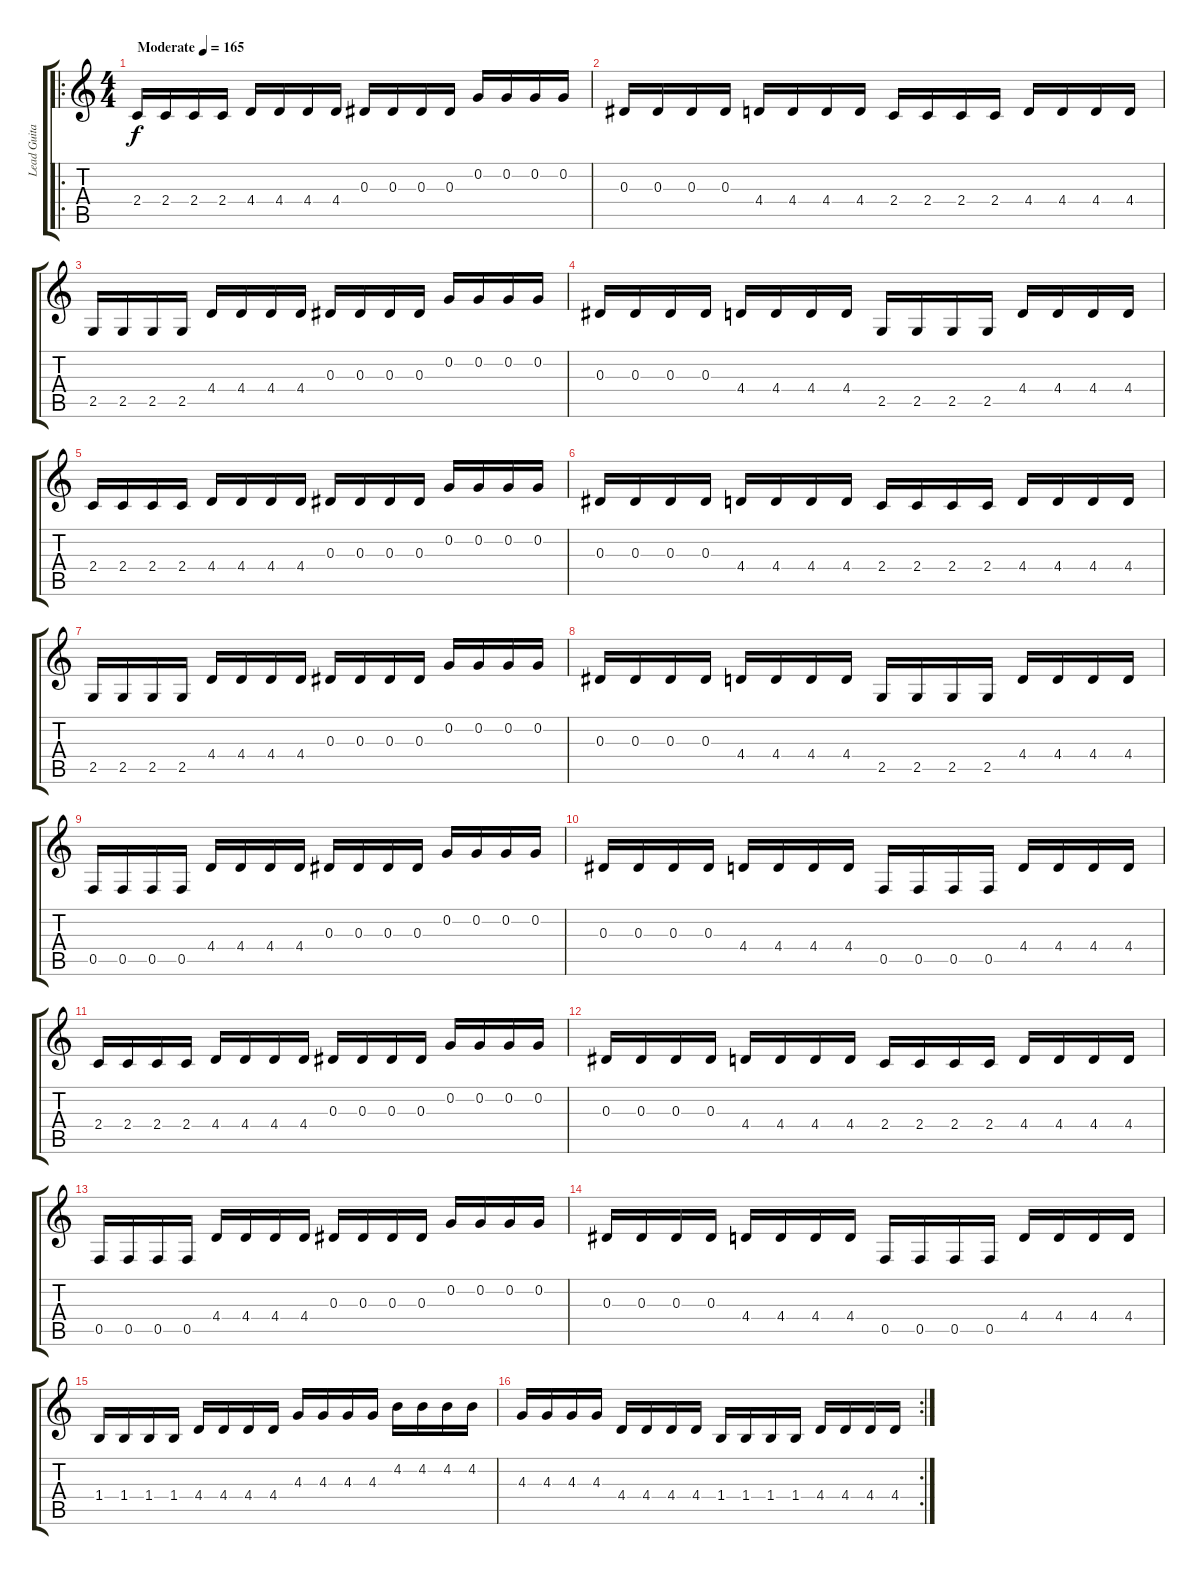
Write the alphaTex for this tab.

\track ("Lead Guitar" "Lead Guita") {instrument distortionguitar}
\staff {score tabs}
\tuning (C4 G3 Eb3 Bb2 F2 C2) {hide}
\ro
\ts (4 4)
\tempo (165 "Moderate")
\clef g2
\ks c
2.4.16{dy f instrument distortionguitar} 2.4.16 2.4.16 2.4.16 4.4.16 4.4.16 4.4.16 4.4.16 0.3.16 0.3.16 0.3.16 0.3.16 0.2.16 0.2.16 0.2.16 0.2.16 |
0.3.16 0.3.16 0.3.16 0.3.16 4.4.16 4.4.16 4.4.16 4.4.16 2.4.16 2.4.16 2.4.16 2.4.16 4.4.16 4.4.16 4.4.16 4.4.16 |
2.5.16 2.5.16 2.5.16 2.5.16 4.4.16 4.4.16 4.4.16 4.4.16 0.3.16 0.3.16 0.3.16 0.3.16 0.2.16 0.2.16 0.2.16 0.2.16 |
0.3.16 0.3.16 0.3.16 0.3.16 4.4.16 4.4.16 4.4.16 4.4.16 2.5.16 2.5.16 2.5.16 2.5.16 4.4.16 4.4.16 4.4.16 4.4.16 |
2.4.16 2.4.16 2.4.16 2.4.16 4.4.16 4.4.16 4.4.16 4.4.16 0.3.16 0.3.16 0.3.16 0.3.16 0.2.16 0.2.16 0.2.16 0.2.16 |
0.3.16 0.3.16 0.3.16 0.3.16 4.4.16 4.4.16 4.4.16 4.4.16 2.4.16 2.4.16 2.4.16 2.4.16 4.4.16 4.4.16 4.4.16 4.4.16 |
2.5.16 2.5.16 2.5.16 2.5.16 4.4.16 4.4.16 4.4.16 4.4.16 0.3.16 0.3.16 0.3.16 0.3.16 0.2.16 0.2.16 0.2.16 0.2.16 |
0.3.16 0.3.16 0.3.16 0.3.16 4.4.16 4.4.16 4.4.16 4.4.16 2.5.16 2.5.16 2.5.16 2.5.16 4.4.16 4.4.16 4.4.16 4.4.16 |
0.5.16 0.5.16 0.5.16 0.5.16 4.4.16 4.4.16 4.4.16 4.4.16 0.3.16 0.3.16 0.3.16 0.3.16 0.2.16 0.2.16 0.2.16 0.2.16 |
0.3.16 0.3.16 0.3.16 0.3.16 4.4.16 4.4.16 4.4.16 4.4.16 0.5.16 0.5.16 0.5.16 0.5.16 4.4.16 4.4.16 4.4.16 4.4.16 |
2.4.16 2.4.16 2.4.16 2.4.16 4.4.16 4.4.16 4.4.16 4.4.16 0.3.16 0.3.16 0.3.16 0.3.16 0.2.16 0.2.16 0.2.16 0.2.16 |
0.3.16 0.3.16 0.3.16 0.3.16 4.4.16 4.4.16 4.4.16 4.4.16 2.4.16 2.4.16 2.4.16 2.4.16 4.4.16 4.4.16 4.4.16 4.4.16 |
0.5.16 0.5.16 0.5.16 0.5.16 4.4.16 4.4.16 4.4.16 4.4.16 0.3.16 0.3.16 0.3.16 0.3.16 0.2.16 0.2.16 0.2.16 0.2.16 |
0.3.16 0.3.16 0.3.16 0.3.16 4.4.16 4.4.16 4.4.16 4.4.16 0.5.16 0.5.16 0.5.16 0.5.16 4.4.16 4.4.16 4.4.16 4.4.16 |
1.4.16 1.4.16 1.4.16 1.4.16 4.4.16 4.4.16 4.4.16 4.4.16 4.3.16 4.3.16 4.3.16 4.3.16 4.2.16 4.2.16 4.2.16 4.2.16 |
\rc 2
4.3.16 4.3.16 4.3.16 4.3.16 4.4.16 4.4.16 4.4.16 4.4.16 1.4.16 1.4.16 1.4.16 1.4.16 4.4.16 4.4.16 4.4.16 4.4.16
